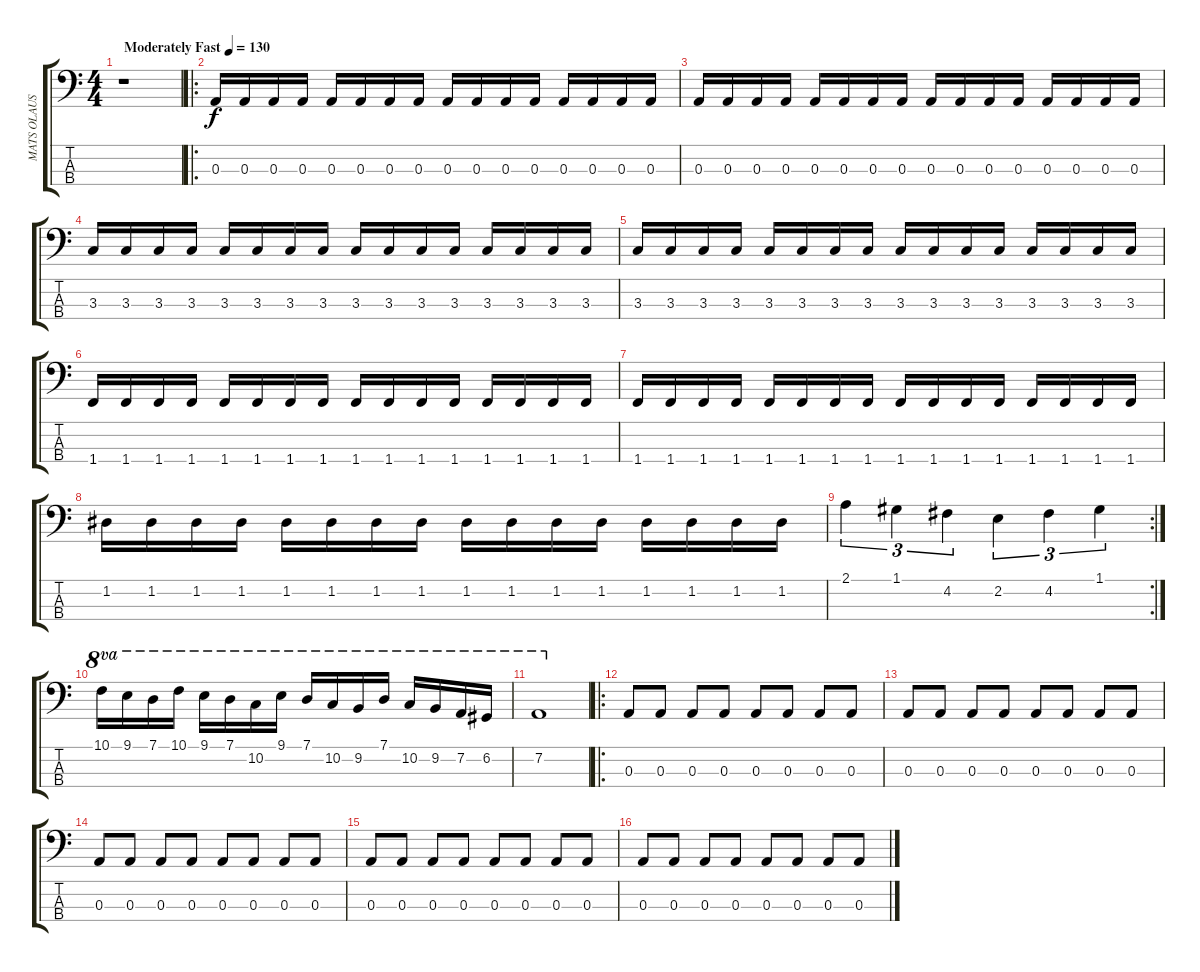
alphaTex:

\track ("MATS OLAUSSON" "MATS OLAUS") {instrument electricbassfinger}
\staff {score tabs}
\tuning (G2 D2 A1 E1) {hide}
\ts (4 4)
\tempo (130 "Moderately Fast")
\clef f4
\ks c
r.1{dy f instrument electricbassfinger} |
\ro
0.3.16 0.3.16 0.3.16 0.3.16 0.3.16 0.3.16 0.3.16 0.3.16 0.3.16 0.3.16 0.3.16 0.3.16 0.3.16 0.3.16 0.3.16 0.3.16 |
0.3.16 0.3.16 0.3.16 0.3.16 0.3.16 0.3.16 0.3.16 0.3.16 0.3.16 0.3.16 0.3.16 0.3.16 0.3.16 0.3.16 0.3.16 0.3.16 |
3.3.16 3.3.16 3.3.16 3.3.16 3.3.16 3.3.16 3.3.16 3.3.16 3.3.16 3.3.16 3.3.16 3.3.16 3.3.16 3.3.16 3.3.16 3.3.16 |
3.3.16 3.3.16 3.3.16 3.3.16 3.3.16 3.3.16 3.3.16 3.3.16 3.3.16 3.3.16 3.3.16 3.3.16 3.3.16 3.3.16 3.3.16 3.3.16 |
1.4.16 1.4.16 1.4.16 1.4.16 1.4.16 1.4.16 1.4.16 1.4.16 1.4.16 1.4.16 1.4.16 1.4.16 1.4.16 1.4.16 1.4.16 1.4.16 |
1.4.16 1.4.16 1.4.16 1.4.16 1.4.16 1.4.16 1.4.16 1.4.16 1.4.16 1.4.16 1.4.16 1.4.16 1.4.16 1.4.16 1.4.16 1.4.16 |
1.2.16 1.2.16 1.2.16 1.2.16 1.2.16 1.2.16 1.2.16 1.2.16 1.2.16 1.2.16 1.2.16 1.2.16 1.2.16 1.2.16 1.2.16 1.2.16 |
\rc 2
2.1.4{tu (3 2)} 1.1.4{tu (3 2)} 4.2.4{tu (3 2)} 2.2.4{tu (3 2)} 4.2.4{tu (3 2)} 1.1.4{tu (3 2)} |
10.1.16{ot 8va} 9.1.16{ot 8va} 7.1.16{ot 8va} 10.1.16{ot 8va} 9.1.16{ot 8va} 7.1.16{ot 8va} 10.2.16{ot 8va} 9.1.16{ot 8va} 7.1.16{ot 8va} 10.2.16{ot 8va} 9.2.16{ot 8va} 7.1.16{ot 8va} 10.2.16{ot 8va} 9.2.16{ot 8va} 7.2.16{ot 8va} 6.2.16{ot 8va} |
7.2.1{ot 8va} |
\ro
0.3.8 0.3.8 0.3.8 0.3.8 0.3.8 0.3.8 0.3.8 0.3.8 |
0.3.8 0.3.8 0.3.8 0.3.8 0.3.8 0.3.8 0.3.8 0.3.8 |
0.3.8 0.3.8 0.3.8 0.3.8 0.3.8 0.3.8 0.3.8 0.3.8 |
0.3.8 0.3.8 0.3.8 0.3.8 0.3.8 0.3.8 0.3.8 0.3.8 |
0.3.8 0.3.8 0.3.8 0.3.8 0.3.8 0.3.8 0.3.8 0.3.8
